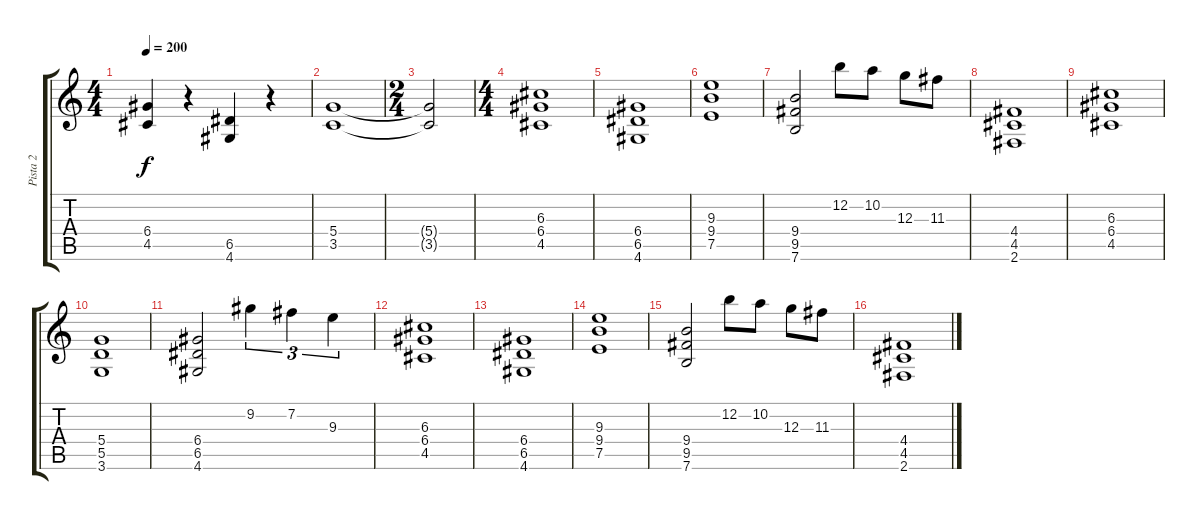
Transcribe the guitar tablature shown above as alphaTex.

\track ("Pista 2" "Pista 2") {instrument overdrivenguitar}
\staff {score tabs}
\tuning (E4 B3 G3 D3 A2 E2) {hide}
\ts (4 4)
\tempo 200
\clef g2
\ks c
(6.4 4.5).4{dy f} r.4 (6.5 4.6).4 r.4 |
(5.4 3.5).1 |
\ts (2 4)
(5.4{t} 3.5{t}).2 |
\ts (4 4)
(6.3 6.4 4.5).1 |
(6.4 6.5 4.6).1 |
(9.3 9.4 7.5).1 |
(9.4 9.5 7.6).2 12.2.8 10.2.8 12.3.8 11.3.8 |
(4.4 4.5 2.6).1 |
(6.3 6.4 4.5).1 |
(5.4 5.5 3.6).1 |
(6.4 6.5 4.6).2 9.2.4{tu (3 2)} 7.2.4{tu (3 2)} 9.3.4{tu (3 2)} |
(6.3 6.4 4.5).1 |
(6.4 6.5 4.6).1 |
(9.3 9.4 7.5).1 |
(9.4 9.5 7.6).2 12.2.8 10.2.8 12.3.8 11.3.8 |
(4.4 4.5 2.6).1
